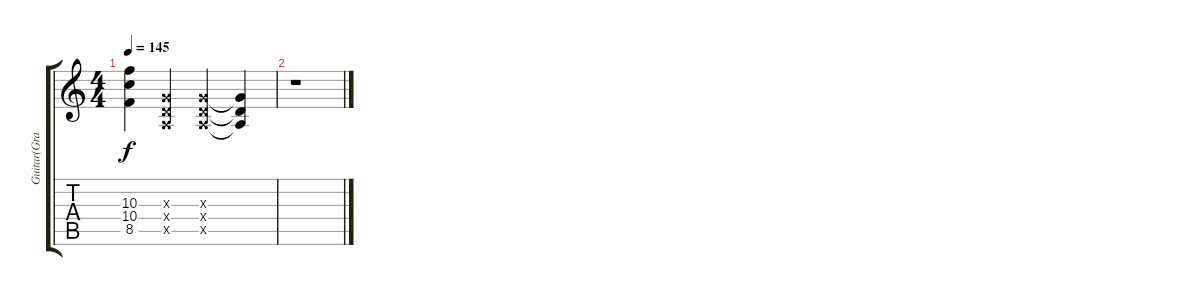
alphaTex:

\track ("Guitar(Graham)" "Guitar(Gra") {instrument overdrivenguitar}
\staff {score tabs}
\tuning (E4 B3 G3 D3 A2 E2) {hide}
\ts (4 4)
\tempo 145
\clef g2
\ks c
(10.3 10.4 8.5).4{dy f} (0.3{x} 0.4{x} 0.5{x}).4 (0.3{x} 0.4{x} 0.5{x}).4 (0.3{t} 0.4{t} 0.5{t}).4 |
r.1
